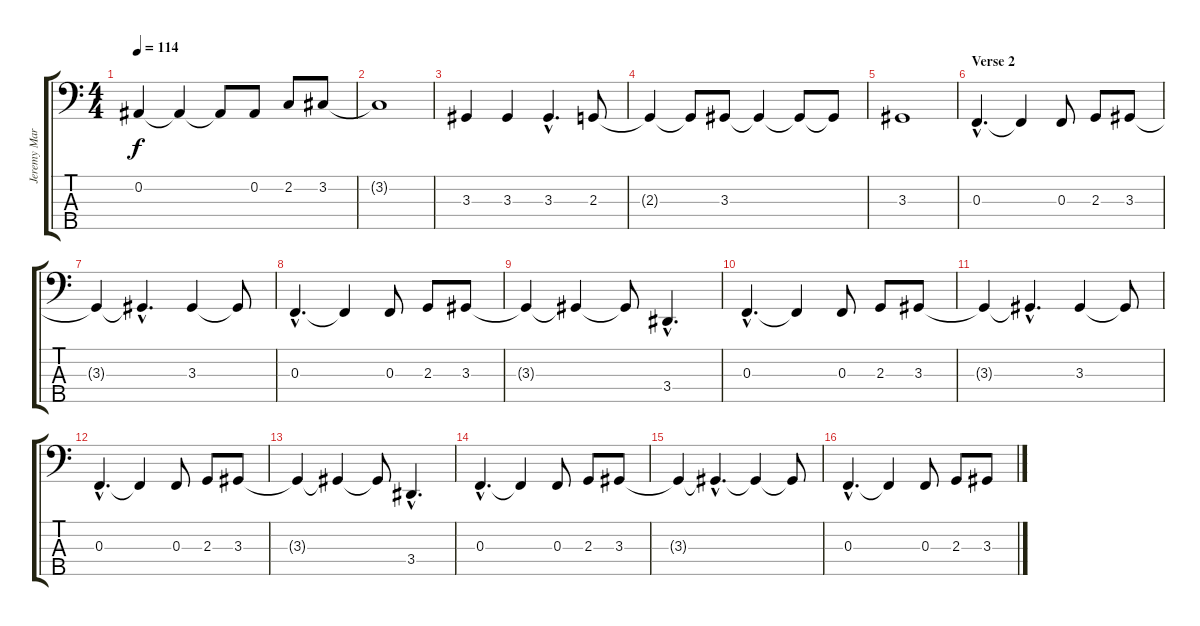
\track ("Jeremy Marshall (Bass)" "Jeremy Mar") {instrument electricbasspick}
\staff {score tabs}
\tuning (Eb2 Bb1 F1 C1 G0) {hide}
\ts (4 4)
\tempo 114
\clef f4
\ks c
0.2.4{dy f} 0.2{t}.4 0.2{t}.8 0.2.8 2.2.8 3.2.8 |
3.2{t}.1 |
3.3.4 3.3.4 3.3{hac}.4{d} 2.3.8 |
2.3{t}.4 2.3{t}.8 3.3.8 3.3{t}.4 3.3{t}.8 3.3{t}.8 |
3.3.1 |
\section ("" "Verse 2")
0.3{hac}.4{d} 0.3{t}.4 0.3.8 2.3.8 3.3.8 |
3.3{t}.4 3.3{hac t}.4{d} 3.3.4 3.3{t}.8 |
0.3{hac}.4{d} 0.3{t}.4 0.3.8 2.3.8 3.3.8 |
3.3{t}.4 3.3{t}.4 3.3{t}.8 3.4{hac}.4{d} |
0.3{hac}.4{d} 0.3{t}.4 0.3.8 2.3.8 3.3.8 |
3.3{t}.4 3.3{hac t}.4{d} 3.3.4 3.3{t}.8 |
0.3{hac}.4{d} 0.3{t}.4 0.3.8 2.3.8 3.3.8 |
3.3{t}.4 3.3{t}.4 3.3{t}.8 3.4{hac}.4{d} |
0.3{hac}.4{d} 0.3{t}.4 0.3.8 2.3.8 3.3.8 |
3.3{t}.4 3.3{hac t}.4{d} 3.3{t}.4 3.3{t}.8 |
0.3{hac}.4{d} 0.3{t}.4 0.3.8 2.3.8 3.3.8
